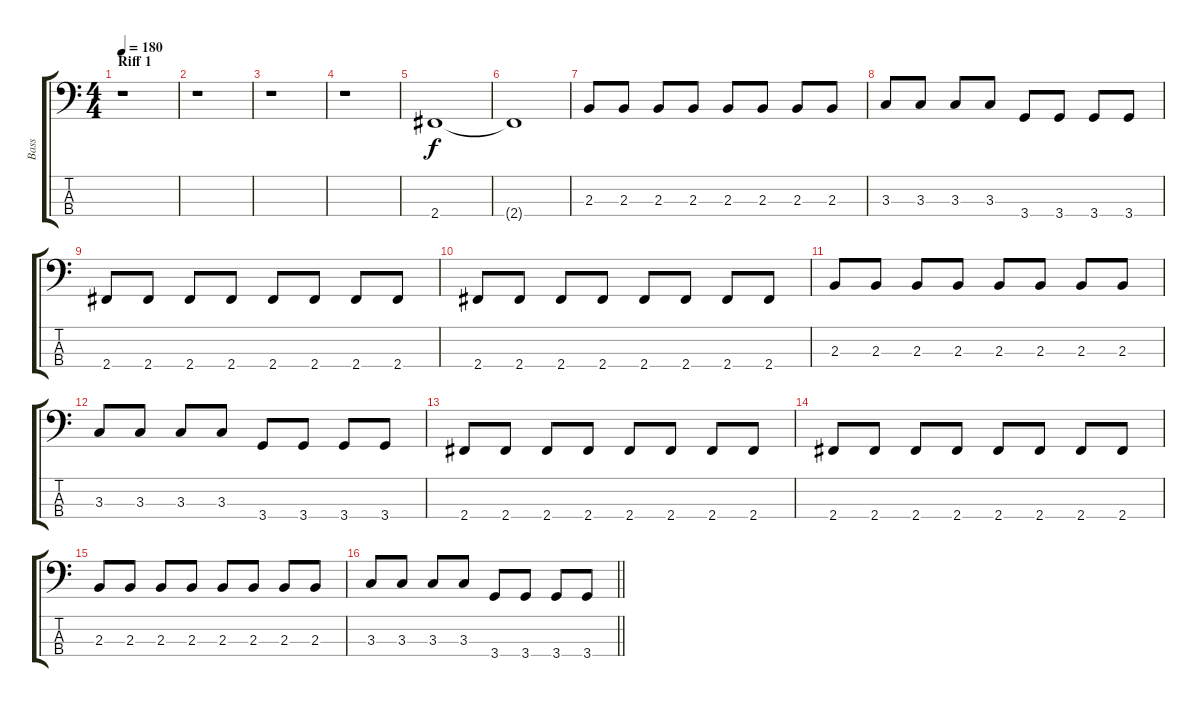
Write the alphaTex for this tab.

\track ("Bass" "Bass") {instrument electricbassfinger}
\staff {score tabs}
\tuning (G2 D2 A1 E1) {hide}
\ts (4 4)
\section ("" "Riff 1")
\tempo 180
\clef f4
\ks c
r.1{dy f instrument electricbassfinger} |
r.1 |
r.1 |
r.1 |
2.4.1 |
2.4{t}.1 |
2.3.8 2.3.8 2.3.8 2.3.8 2.3.8 2.3.8 2.3.8 2.3.8 |
3.3.8 3.3.8 3.3.8 3.3.8 3.4.8 3.4.8 3.4.8 3.4.8 |
2.4.8 2.4.8 2.4.8 2.4.8 2.4.8 2.4.8 2.4.8 2.4.8 |
2.4.8 2.4.8 2.4.8 2.4.8 2.4.8 2.4.8 2.4.8 2.4.8 |
2.3.8 2.3.8 2.3.8 2.3.8 2.3.8 2.3.8 2.3.8 2.3.8 |
3.3.8 3.3.8 3.3.8 3.3.8 3.4.8 3.4.8 3.4.8 3.4.8 |
2.4.8 2.4.8 2.4.8 2.4.8 2.4.8 2.4.8 2.4.8 2.4.8 |
2.4.8 2.4.8 2.4.8 2.4.8 2.4.8 2.4.8 2.4.8 2.4.8 |
2.3.8 2.3.8 2.3.8 2.3.8 2.3.8 2.3.8 2.3.8 2.3.8 |
\barLineRight lightlight
3.3.8 3.3.8 3.3.8 3.3.8 3.4.8 3.4.8 3.4.8 3.4.8
